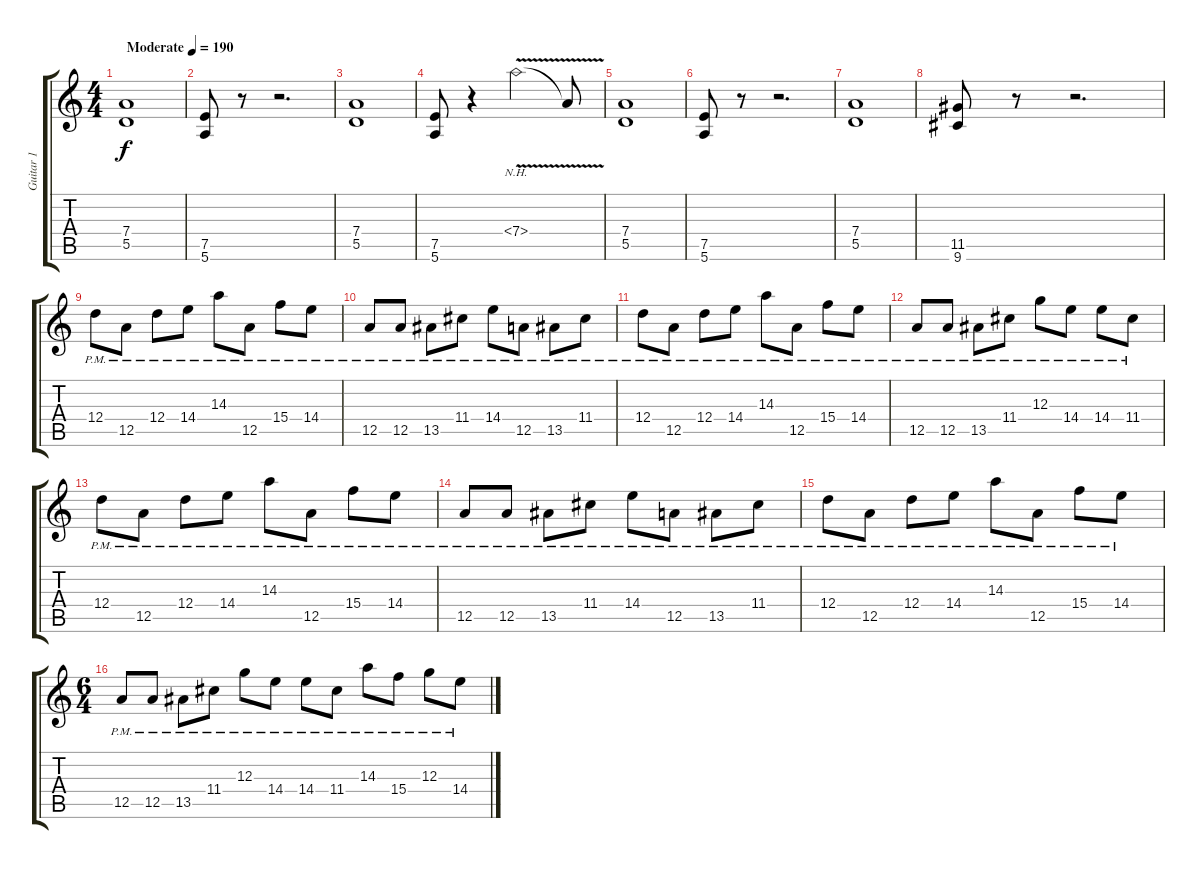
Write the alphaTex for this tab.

\track ("Guitar 1" "Guitar 1") {instrument distortionguitar}
\staff {score tabs}
\tuning (E4 B3 G3 D3 A2 E2) {hide}
\ts (4 4)
\tempo (190 "Moderate")
\clef g2
\ks c
(7.4 5.5).1{txt "" dy f instrument distortionguitar} |
(7.5 5.6).8 r.8 r.2{d} |
(7.4 5.5).1 |
(7.5 5.6).8 r.4 7.4{nh v}.2 7.4{t}.8 |
(7.4 5.5).1 |
(7.5 5.6).8 r.8 r.2{d} |
(7.4 5.5).1 |
(11.5 9.6).8 r.8 r.2{d} |
12.4{pm}.8 12.5{pm}.8 12.4{pm}.8 14.4{pm}.8 14.3{pm}.8 12.5{pm}.8 15.4{pm}.8 14.4{pm}.8 |
12.5{pm}.8 12.5{pm}.8 13.5{pm}.8 11.4{pm}.8 14.4{pm}.8 12.5{pm}.8 13.5{pm}.8 11.4{pm}.8 |
12.4{pm}.8 12.5{pm}.8 12.4{pm}.8 14.4{pm}.8 14.3{pm}.8 12.5{pm}.8 15.4{pm}.8 14.4{pm}.8 |
12.5{pm}.8 12.5{pm}.8 13.5{pm}.8 11.4{pm}.8 12.3{pm}.8 14.4{pm}.8 14.4{pm}.8 11.4{pm}.8 |
12.4{pm}.8 12.5{pm}.8 12.4{pm}.8 14.4{pm}.8 14.3{pm}.8 12.5{pm}.8 15.4{pm}.8 14.4{pm}.8 |
12.5{pm}.8 12.5{pm}.8 13.5{pm}.8 11.4{pm}.8 14.4{pm}.8 12.5{pm}.8 13.5{pm}.8 11.4{pm}.8 |
12.4{pm}.8 12.5{pm}.8 12.4{pm}.8 14.4{pm}.8 14.3{pm}.8 12.5{pm}.8 15.4{pm}.8 14.4{pm}.8 |
\ts (6 4)
12.5{pm}.8 12.5{pm}.8 13.5{pm}.8 11.4{pm}.8 12.3{pm}.8 14.4{pm}.8 14.4{pm}.8 11.4{pm}.8 14.3{pm}.8 15.4{pm}.8 12.3{pm}.8 14.4{pm}.8
